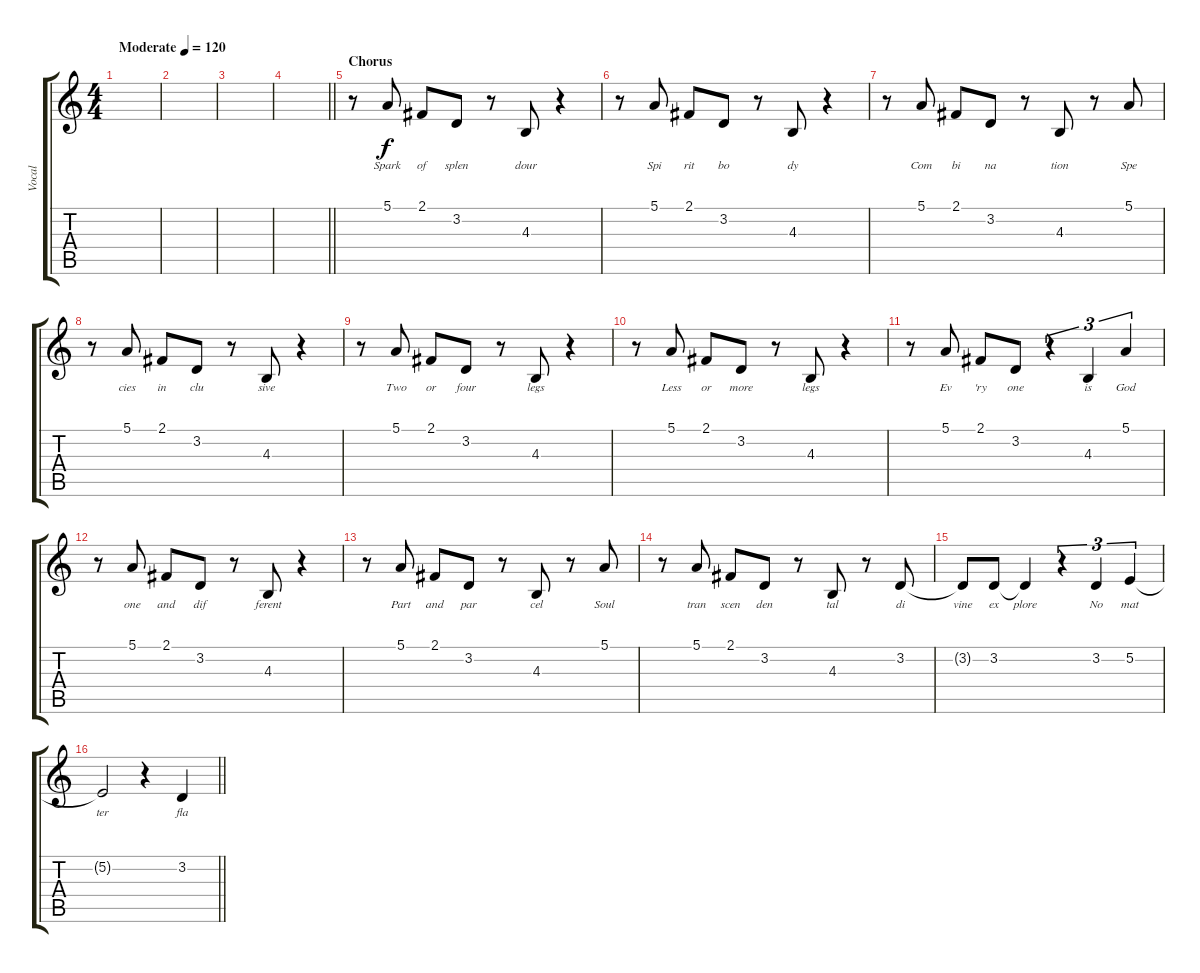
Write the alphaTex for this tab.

\track ("Vocal" "Vocal") {instrument acousticgrandpiano}
\staff {score tabs}
\tuning (E4 B3 G3 D3 A2 E2) {hide}
\ts (4 4)
\tempo (120 "Moderate")
\clef g2
\ks c
|
|
|
\barLineRight lightlight
|
\section ("" "Chorus")
r.8 5.1.8{lyrics (0 "Spark") lyrics (1 "") lyrics (2 "") lyrics (3 "") lyrics (4 "")} 2.1.8{lyrics (0 "of") lyrics (1 "") lyrics (2 "") lyrics (3 "") lyrics (4 "")} 3.2.8{lyrics (0 "splen") lyrics (1 "") lyrics (2 "") lyrics (3 "") lyrics (4 "")} r.8 4.3.8{lyrics (0 "dour") lyrics (1 "") lyrics (2 "") lyrics (3 "") lyrics (4 "")} r.4 |
r.8 5.1.8{lyrics (0 "Spi") lyrics (1 "") lyrics (2 "") lyrics (3 "") lyrics (4 "")} 2.1.8{lyrics (0 "rit") lyrics (1 "") lyrics (2 "") lyrics (3 "") lyrics (4 "")} 3.2.8{lyrics (0 "bo") lyrics (1 "") lyrics (2 "") lyrics (3 "") lyrics (4 "")} r.8 4.3.8{lyrics (0 "dy") lyrics (1 "") lyrics (2 "") lyrics (3 "") lyrics (4 "")} r.4 |
r.8 5.1.8{lyrics (0 "Com") lyrics (1 "") lyrics (2 "") lyrics (3 "") lyrics (4 "")} 2.1.8{lyrics (0 "bi") lyrics (1 "") lyrics (2 "") lyrics (3 "") lyrics (4 "")} 3.2.8{lyrics (0 "na") lyrics (1 "") lyrics (2 "") lyrics (3 "") lyrics (4 "")} r.8 4.3.8{lyrics (0 "tion") lyrics (1 "") lyrics (2 "") lyrics (3 "") lyrics (4 "")} r.8 5.1.8{lyrics (0 "Spe") lyrics (1 "") lyrics (2 "") lyrics (3 "") lyrics (4 "")} |
r.8 5.1.8{lyrics (0 "cies") lyrics (1 "") lyrics (2 "") lyrics (3 "") lyrics (4 "")} 2.1.8{lyrics (0 "in") lyrics (1 "") lyrics (2 "") lyrics (3 "") lyrics (4 "")} 3.2.8{lyrics (0 "clu") lyrics (1 "") lyrics (2 "") lyrics (3 "") lyrics (4 "")} r.8 4.3.8{lyrics (0 "sive") lyrics (1 "") lyrics (2 "") lyrics (3 "") lyrics (4 "")} r.4 |
r.8 5.1.8{lyrics (0 "Two") lyrics (1 "") lyrics (2 "") lyrics (3 "") lyrics (4 "")} 2.1.8{lyrics (0 "or") lyrics (1 "") lyrics (2 "") lyrics (3 "") lyrics (4 "")} 3.2.8{lyrics (0 "four") lyrics (1 "") lyrics (2 "") lyrics (3 "") lyrics (4 "")} r.8 4.3.8{lyrics (0 "legs") lyrics (1 "") lyrics (2 "") lyrics (3 "") lyrics (4 "")} r.4 |
r.8 5.1.8{lyrics (0 "Less") lyrics (1 "") lyrics (2 "") lyrics (3 "") lyrics (4 "")} 2.1.8{lyrics (0 "or") lyrics (1 "") lyrics (2 "") lyrics (3 "") lyrics (4 "")} 3.2.8{lyrics (0 "more") lyrics (1 "") lyrics (2 "") lyrics (3 "") lyrics (4 "")} r.8 4.3.8{lyrics (0 "legs") lyrics (1 "") lyrics (2 "") lyrics (3 "") lyrics (4 "")} r.4 |
r.8 5.1.8{lyrics (0 "Ev") lyrics (1 "") lyrics (2 "") lyrics (3 "") lyrics (4 "")} 2.1.8{lyrics (0 "'ry") lyrics (1 "") lyrics (2 "") lyrics (3 "") lyrics (4 "")} 3.2.8{lyrics (0 "one") lyrics (1 "") lyrics (2 "") lyrics (3 "") lyrics (4 "")} r.4{tu (3 2)} 4.3.4{tu (3 2) lyrics (0 "is") lyrics (1 "") lyrics (2 "") lyrics (3 "") lyrics (4 "")} 5.1.4{tu (3 2) lyrics (0 "God") lyrics (1 "") lyrics (2 "") lyrics (3 "") lyrics (4 "")} |
r.8 5.1.8{lyrics (0 "one") lyrics (1 "") lyrics (2 "") lyrics (3 "") lyrics (4 "")} 2.1.8{lyrics (0 "and") lyrics (1 "") lyrics (2 "") lyrics (3 "") lyrics (4 "")} 3.2.8{lyrics (0 "dif") lyrics (1 "") lyrics (2 "") lyrics (3 "") lyrics (4 "")} r.8 4.3.8{lyrics (0 "ferent") lyrics (1 "") lyrics (2 "") lyrics (3 "") lyrics (4 "")} r.4 |
r.8 5.1.8{lyrics (0 "Part") lyrics (1 "") lyrics (2 "") lyrics (3 "") lyrics (4 "")} 2.1.8{lyrics (0 "and") lyrics (1 "") lyrics (2 "") lyrics (3 "") lyrics (4 "")} 3.2.8{lyrics (0 "par") lyrics (1 "") lyrics (2 "") lyrics (3 "") lyrics (4 "")} r.8 4.3.8{lyrics (0 "cel") lyrics (1 "") lyrics (2 "") lyrics (3 "") lyrics (4 "")} r.8 5.1.8{lyrics (0 "Soul") lyrics (1 "") lyrics (2 "") lyrics (3 "") lyrics (4 "")} |
r.8 5.1.8{lyrics (0 "tran") lyrics (1 "") lyrics (2 "") lyrics (3 "") lyrics (4 "")} 2.1.8{lyrics (0 "scen") lyrics (1 "") lyrics (2 "") lyrics (3 "") lyrics (4 "")} 3.2.8{lyrics (0 "den") lyrics (1 "") lyrics (2 "") lyrics (3 "") lyrics (4 "")} r.8 4.3.8{lyrics (0 "tal") lyrics (1 "") lyrics (2 "") lyrics (3 "") lyrics (4 "")} r.8 3.2.8{lyrics (0 "di") lyrics (1 "") lyrics (2 "") lyrics (3 "") lyrics (4 "")} |
3.2{t}.8{lyrics (0 "vine") lyrics (1 "") lyrics (2 "") lyrics (3 "") lyrics (4 "")} 3.2.8{lyrics (0 "ex") lyrics (1 "") lyrics (2 "") lyrics (3 "") lyrics (4 "")} 3.2{t}.4{lyrics (0 "plore") lyrics (1 "") lyrics (2 "") lyrics (3 "") lyrics (4 "")} r.4{tu (3 2)} 3.2.4{tu (3 2) lyrics (0 "No") lyrics (1 "") lyrics (2 "") lyrics (3 "") lyrics (4 "")} 5.2.4{tu (3 2) lyrics (0 "mat") lyrics (1 "") lyrics (2 "") lyrics (3 "") lyrics (4 "")} |
\barLineRight lightlight
5.2{t}.2{lyrics (0 "ter") lyrics (1 "") lyrics (2 "") lyrics (3 "") lyrics (4 "")} r.4 3.2.4{lyrics (0 "fla") lyrics (1 "") lyrics (2 "") lyrics (3 "") lyrics (4 "")}
